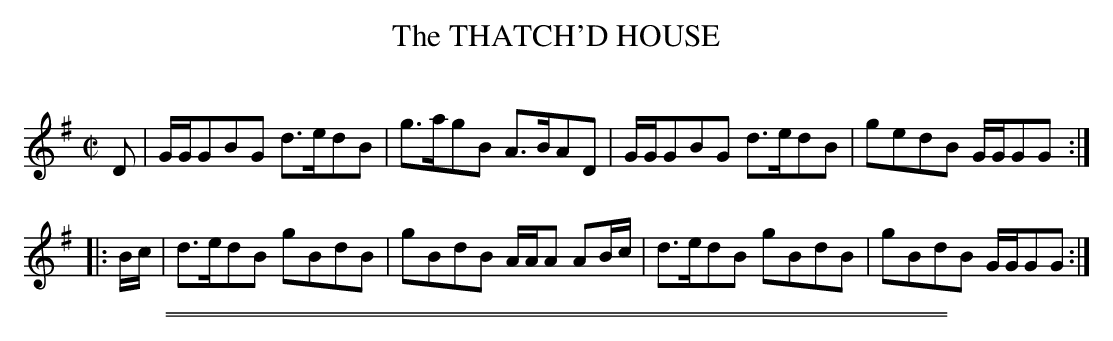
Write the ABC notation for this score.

X:1
T: The THATCH'D HOUSE
C:
M: C|
L: 1/8
K: G
D |\
G/G/GBG d>edB | g>agB A>BAD |\
G/G/GBG d>edB | gedB G/G/GG :|
|: B/c/ |\
d>edB gBdB | gBdB A/A/A AB/c/ |\
d>edB gBdB | gBdB G/G/GG :|
